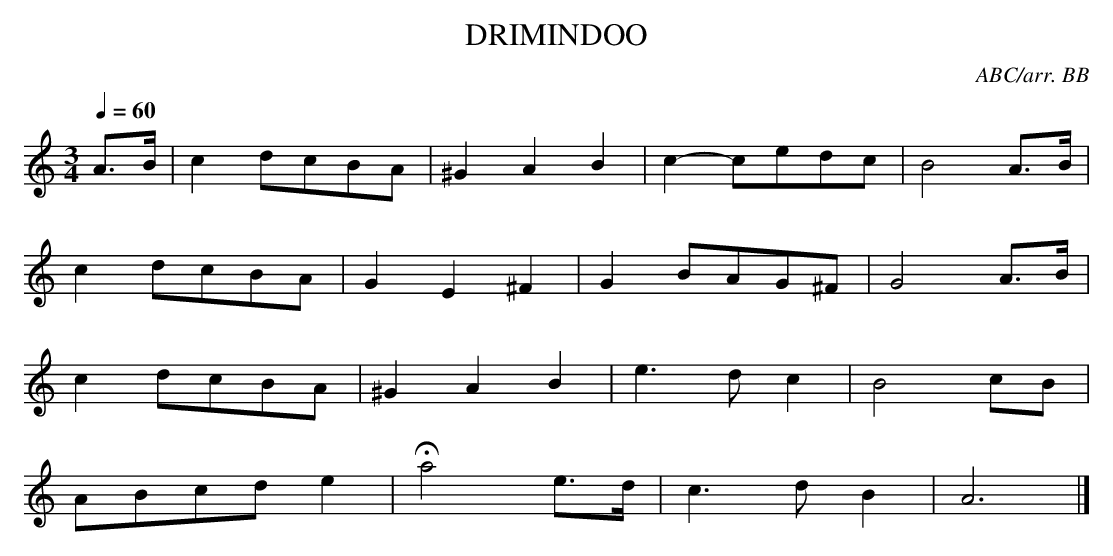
X:1
T:DRIMINDOO
C:ABC/arr. BB
Q:1/4=60
L:1/8
M:3/4
K:Am
A>B|c2 dcBA|^G2 A2 B2|c2-cedc|B4 A>B|
c2 dcBA|G2 E2 ^F2|G2 BAG^F|G4 A>B|
c2 dcBA|^G2 A2 B2|e3d c2|B4 cB|
ABcd e2|Ha4 e>d|c3d B2|A6 |]
